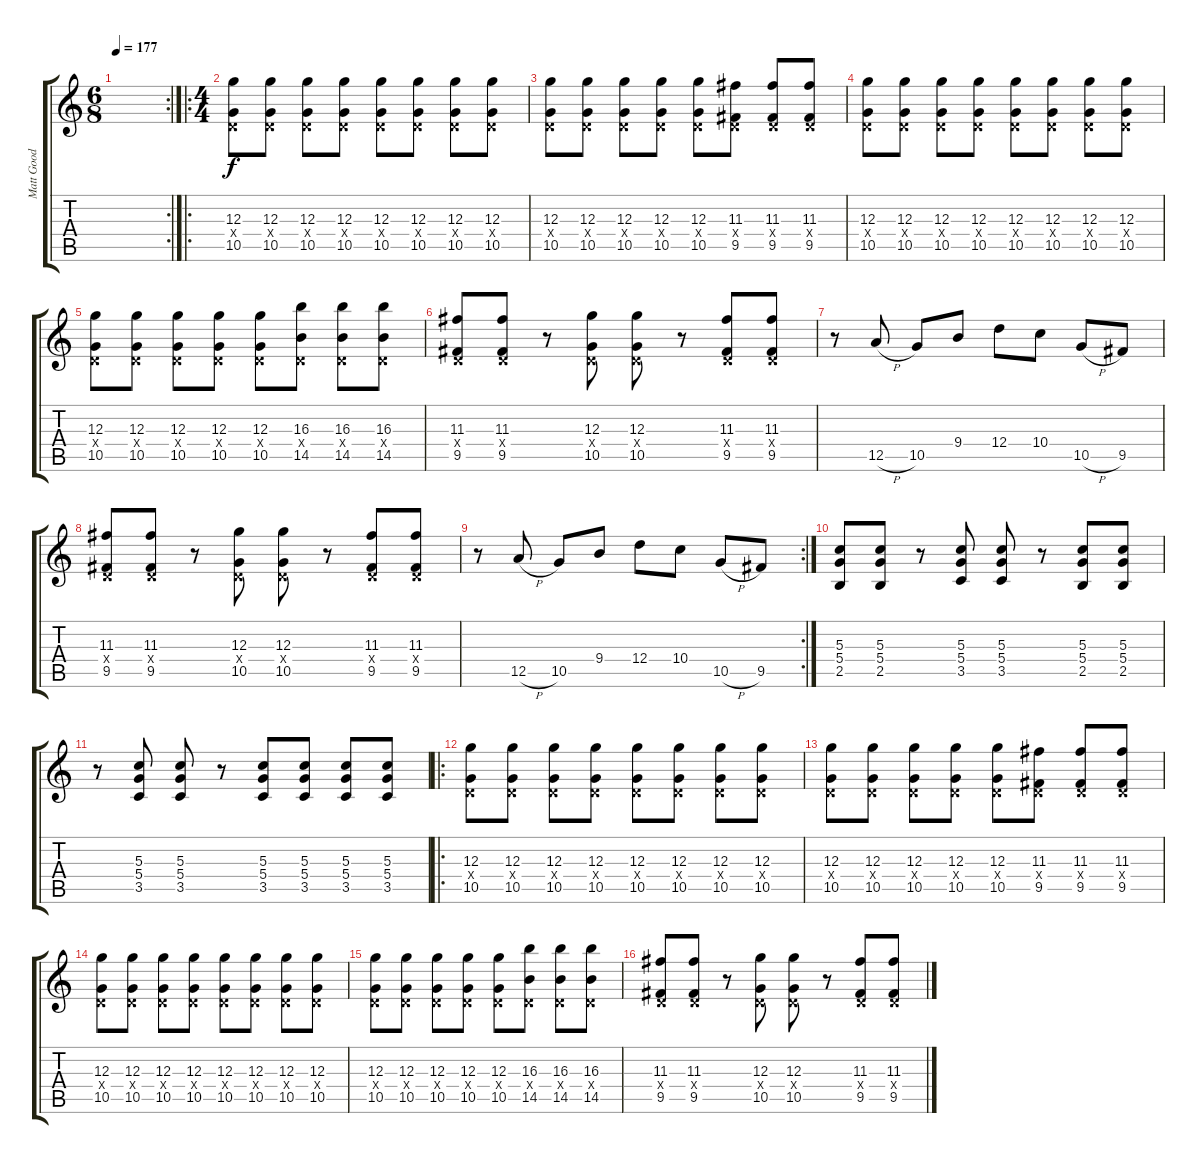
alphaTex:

\track ("Matt Good" "Matt Good") {instrument overdrivenguitar}
\staff {score tabs}
\tuning (E4 B3 G3 D3 A2 D2) {hide}
\rc 2
\ts (6 8)
\tempo 177
\clef g2
\ks c
|
\ro
\ts (4 4)
(12.3 0.4{x} 10.5).8 (12.3 0.4{x} 10.5).8 (12.3 0.4{x} 10.5).8 (12.3 0.4{x} 10.5).8 (12.3 0.4{x} 10.5).8 (12.3 0.4{x} 10.5).8 (12.3 0.4{x} 10.5).8 (12.3 0.4{x} 10.5).8 |
(12.3 0.4{x} 10.5).8 (12.3 0.4{x} 10.5).8 (12.3 0.4{x} 10.5).8 (12.3 0.4{x} 10.5).8 (12.3 0.4{x} 10.5).8 (11.3 0.4{x} 9.5).8 (11.3 0.4{x} 9.5).8 (11.3 0.4{x} 9.5).8 |
(12.3 0.4{x} 10.5).8 (12.3 0.4{x} 10.5).8 (12.3 0.4{x} 10.5).8 (12.3 0.4{x} 10.5).8 (12.3 0.4{x} 10.5).8 (12.3 0.4{x} 10.5).8 (12.3 0.4{x} 10.5).8 (12.3 0.4{x} 10.5).8 |
(12.3 0.4{x} 10.5).8 (12.3 0.4{x} 10.5).8 (12.3 0.4{x} 10.5).8 (12.3 0.4{x} 10.5).8 (12.3 0.4{x} 10.5).8 (16.3 0.4{x} 14.5).8 (16.3 0.4{x} 14.5).8 (16.3 0.4{x} 14.5).8 |
(11.3 0.4{x} 9.5).8 (11.3 0.4{x} 9.5).8 r.8 (12.3 0.4{x} 10.5).8 (12.3 0.4{x} 10.5).8 r.8 (11.3 0.4{x} 9.5).8 (11.3 0.4{x} 9.5).8 |
r.8 12.5{h}.8 10.5.8 9.4.8 12.4.8 10.4.8 10.5{h}.8 9.5.8 |
(11.3 0.4{x} 9.5).8 (11.3 0.4{x} 9.5).8 r.8 (12.3 0.4{x} 10.5).8 (12.3 0.4{x} 10.5).8 r.8 (11.3 0.4{x} 9.5).8 (11.3 0.4{x} 9.5).8 |
\rc 2
r.8 12.5{h}.8 10.5.8 9.4.8 12.4.8 10.4.8 10.5{h}.8 9.5.8 |
(5.3 5.4 2.5).8 (5.3 5.4 2.5).8 r.8 (5.3 5.4 3.5).8 (5.3 5.4 3.5).8 r.8 (5.3 5.4 2.5).8 (5.3 5.4 2.5).8 |
r.8 (5.3 5.4 3.5).8 (5.3 5.4 3.5).8 r.8 (5.3 5.4 3.5).8 (5.3 5.4 3.5).8 (5.3 5.4 3.5).8 (5.3 5.4 3.5).8 |
\ro
(12.3 0.4{x} 10.5).8 (12.3 0.4{x} 10.5).8 (12.3 0.4{x} 10.5).8 (12.3 0.4{x} 10.5).8 (12.3 0.4{x} 10.5).8 (12.3 0.4{x} 10.5).8 (12.3 0.4{x} 10.5).8 (12.3 0.4{x} 10.5).8 |
(12.3 0.4{x} 10.5).8 (12.3 0.4{x} 10.5).8 (12.3 0.4{x} 10.5).8 (12.3 0.4{x} 10.5).8 (12.3 0.4{x} 10.5).8 (11.3 0.4{x} 9.5).8 (11.3 0.4{x} 9.5).8 (11.3 0.4{x} 9.5).8 |
(12.3 0.4{x} 10.5).8 (12.3 0.4{x} 10.5).8 (12.3 0.4{x} 10.5).8 (12.3 0.4{x} 10.5).8 (12.3 0.4{x} 10.5).8 (12.3 0.4{x} 10.5).8 (12.3 0.4{x} 10.5).8 (12.3 0.4{x} 10.5).8 |
(12.3 0.4{x} 10.5).8 (12.3 0.4{x} 10.5).8 (12.3 0.4{x} 10.5).8 (12.3 0.4{x} 10.5).8 (12.3 0.4{x} 10.5).8 (16.3 0.4{x} 14.5).8 (16.3 0.4{x} 14.5).8 (16.3 0.4{x} 14.5).8 |
(11.3 0.4{x} 9.5).8 (11.3 0.4{x} 9.5).8 r.8 (12.3 0.4{x} 10.5).8 (12.3 0.4{x} 10.5).8 r.8 (11.3 0.4{x} 9.5).8 (11.3 0.4{x} 9.5).8
